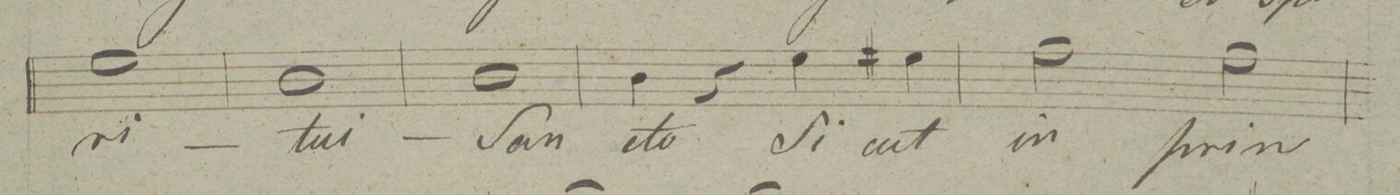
**kern	**text	**dynam
*I"Alto.	*	*
*clefC3	*	*
*k[b-]	*	*
*met(c|)	*	*
*M2/2	*	*
1f	-ri-	.
=53	=53	=53
1c	-tui	.
=54	=54	=54
1c	San-	.
=55	=55	=55
4c\	-cto	.
4r	.	.
4f\	Si-	.
4f#X\	-cut	.
=56	=56	=56
2g\	in	.
2g\	prin-	.
=57	=57	=57
*-	*-	*-
